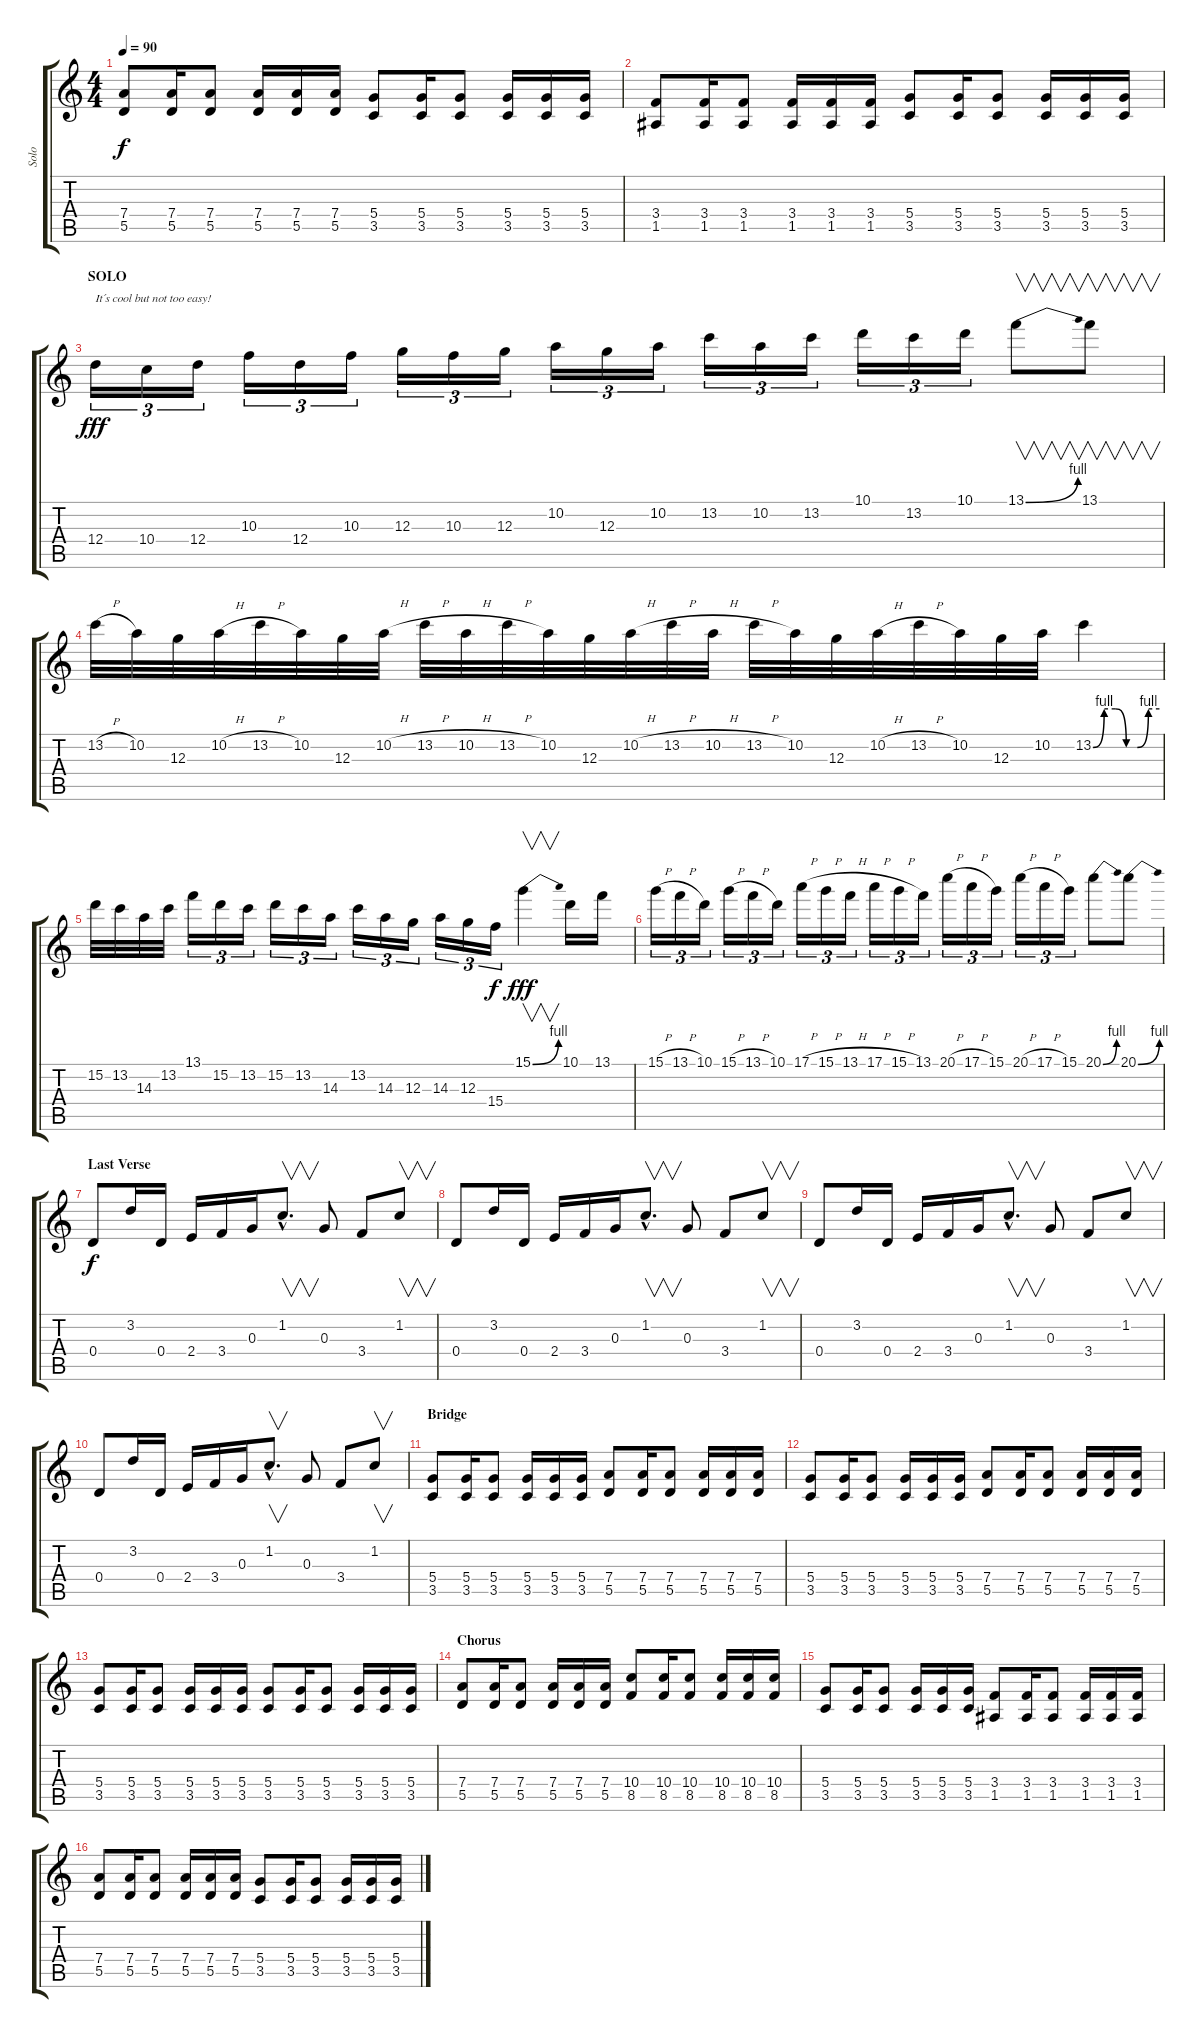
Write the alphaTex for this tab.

\track ("Solo" "Solo") {instrument overdrivenguitar}
\staff {score tabs}
\tuning (E4 B3 G3 D3 A2 E2) {hide}
\ts (4 4)
\tempo 90
\clef g2
\ks c
(7.4 5.5).8{dy f} (7.4 5.5).16 (7.4 5.5).8 (7.4 5.5).16 (7.4 5.5).16 (7.4 5.5).16 (5.4 3.5).8 (5.4 3.5).16 (5.4 3.5).8 (5.4 3.5).16 (5.4 3.5).16 (5.4 3.5).16 |
(3.4 1.5).8 (3.4 1.5).16 (3.4 1.5).8 (3.4 1.5).16 (3.4 1.5).16 (3.4 1.5).16 (5.4 3.5).8 (5.4 3.5).16 (5.4 3.5).8 (5.4 3.5).16 (5.4 3.5).16 (5.4 3.5).16 |
\section ("" "SOLO")
12.4.16{tu (3 2) txt "It´s cool but not too easy!" dy fff volume 15} 10.4.16{tu (3 2)} 12.4.16{tu (3 2)} 10.3.16{tu (3 2)} 12.4.16{tu (3 2)} 10.3.16{tu (3 2)} 12.3.16{tu (3 2)} 10.3.16{tu (3 2)} 12.3.16{tu (3 2)} 10.2.16{tu (3 2)} 12.3.16{tu (3 2)} 10.2.16{tu (3 2)} 13.2.16{tu (3 2)} 10.2.16{tu (3 2)} 13.2.16{tu (3 2)} 10.1.16{tu (3 2)} 13.2.16{tu (3 2)} 10.1.16{tu (3 2)} 13.1{be (bend 0 0 60 4)}.8{v} 13.1.8{v} |
13.2{h}.32 10.2.32 12.3.32 10.2{h}.32 13.2{h}.32 10.2.32 12.3.32 10.2{h}.32 13.2{h}.32 10.2{h}.32 13.2{h}.32 10.2.32 12.3.32 10.2{h}.32 13.2{h}.32 10.2{h}.32 13.2{h}.32 10.2.32 12.3.32 10.2{h}.32 13.2{h}.32 10.2.32 12.3.32 10.2.32 13.2{be (custom 0 0 10 4 20 4 30 0 40 0 50 4 60 4)}.4 |
15.2.32 13.2.32 14.3.32 13.2.32 13.1.16{tu (3 2)} 15.2.16{tu (3 2)} 13.2.16{tu (3 2)} 15.2.16{tu (3 2)} 13.2.16{tu (3 2)} 14.3.16{tu (3 2)} 13.2.16{tu (3 2)} 14.3.16{tu (3 2)} 12.3.16{tu (3 2)} 14.3.16{tu (3 2)} 12.3.16{tu (3 2)} 15.4.16{tu (3 2) dy f} 15.1{be (bend 0 0 60 4)}.4{v dy fff} 10.1.16 13.1.16 |
15.1{h}.16{tu (3 2)} 13.1{h}.16{tu (3 2)} 10.1.16{tu (3 2)} 15.1{h}.16{tu (3 2)} 13.1{h}.16{tu (3 2)} 10.1.16{tu (3 2)} 17.1{h}.16{tu (3 2)} 15.1{h}.16{tu (3 2)} 13.1{h}.16{tu (3 2)} 17.1{h}.16{tu (3 2)} 15.1{h}.16{tu (3 2)} 13.1.16{tu (3 2)} 20.1{h}.16{tu (3 2)} 17.1{h}.16{tu (3 2)} 15.1.16{tu (3 2)} 20.1{h}.16{tu (3 2)} 17.1{h}.16{tu (3 2)} 15.1.16{tu (3 2)} 20.1{be (bend 0 0 60 4)}.8 20.1{be (bend 0 0 60 4)}.8 |
\section ("" "Last Verse")
0.4.8{dy f volume 12 balance 8} 3.2.16 0.4.16 2.4.16 3.4.16 0.3.16 1.2{hac}.8{v d} 0.3.8 3.4.8 1.2.8{v} |
0.4.8 3.2.16 0.4.16 2.4.16 3.4.16 0.3.16 1.2{hac}.8{v d} 0.3.8 3.4.8 1.2.8{v} |
0.4.8 3.2.16 0.4.16 2.4.16 3.4.16 0.3.16 1.2{hac}.8{v d} 0.3.8 3.4.8 1.2.8{v} |
0.4.8 3.2.16 0.4.16 2.4.16 3.4.16 0.3.16 1.2{hac}.8{v d} 0.3.8 3.4.8 1.2.8{v} |
\section ("" "Bridge")
(5.4 3.5).8 (5.4 3.5).16 (5.4 3.5).8 (5.4 3.5).16 (5.4 3.5).16 (5.4 3.5).16 (7.4 5.5).8 (7.4 5.5).16 (7.4 5.5).8 (7.4 5.5).16 (7.4 5.5).16 (7.4 5.5).16 |
(5.4 3.5).8 (5.4 3.5).16 (5.4 3.5).8 (5.4 3.5).16 (5.4 3.5).16 (5.4 3.5).16 (7.4 5.5).8 (7.4 5.5).16 (7.4 5.5).8 (7.4 5.5).16 (7.4 5.5).16 (7.4 5.5).16 |
(5.4 3.5).8 (5.4 3.5).16 (5.4 3.5).8 (5.4 3.5).16 (5.4 3.5).16 (5.4 3.5).16 (5.4 3.5).8 (5.4 3.5).16 (5.4 3.5).8 (5.4 3.5).16 (5.4 3.5).16 (5.4 3.5).16 |
\section ("" "Chorus")
(7.4 5.5).8 (7.4 5.5).16 (7.4 5.5).8 (7.4 5.5).16 (7.4 5.5).16 (7.4 5.5).16 (10.4 8.5).8 (10.4 8.5).16 (10.4 8.5).8 (10.4 8.5).16 (10.4 8.5).16 (10.4 8.5).16 |
(5.4 3.5).8 (5.4 3.5).16 (5.4 3.5).8 (5.4 3.5).16 (5.4 3.5).16 (5.4 3.5).16 (3.4 1.5).8 (3.4 1.5).16 (3.4 1.5).8 (3.4 1.5).16 (3.4 1.5).16 (3.4 1.5).16 |
(7.4 5.5).8 (7.4 5.5).16 (7.4 5.5).8 (7.4 5.5).16 (7.4 5.5).16 (7.4 5.5).16 (5.4 3.5).8 (5.4 3.5).16 (5.4 3.5).8 (5.4 3.5).16 (5.4 3.5).16 (5.4 3.5).16
